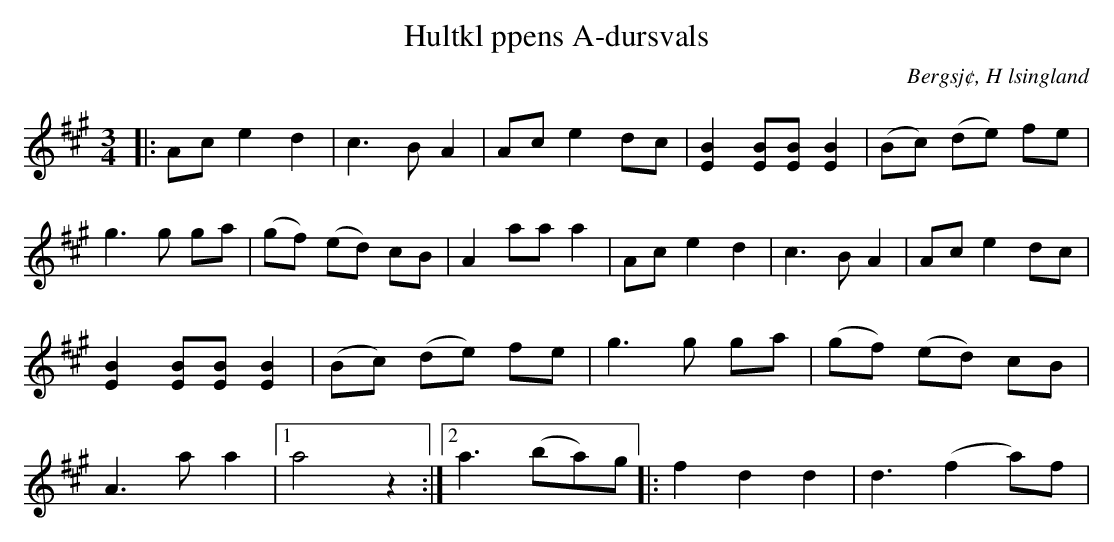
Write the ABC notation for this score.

X:1
T:Hultkl ppens A-dursvals
O:Bergsj¢, H lsingland
M:3/4
L:1/4
K:A
|: A/c/ e d | c>B A | A/c/ e d/c/ | [EB] [E/B/][E/B/] [EB] | (B/c/) (d/e/) f/e/ |
g>g g/a/ | (g/f/) (e/d/) c/B/ | A a/a/ a | A/c/ e d | c>B A | A/c/ e d/c/ |
[EB] [E/B/][E/B/] [EB] | (B/c/) (d/e/) f/e/ | g>g g/a/ | (g/f/) (e/d/) c/B/ |
A>a a |1 a2 z :|2 a3/2 (b/a/)g/ |: f d d | d3/2 (fa/)f/ |
